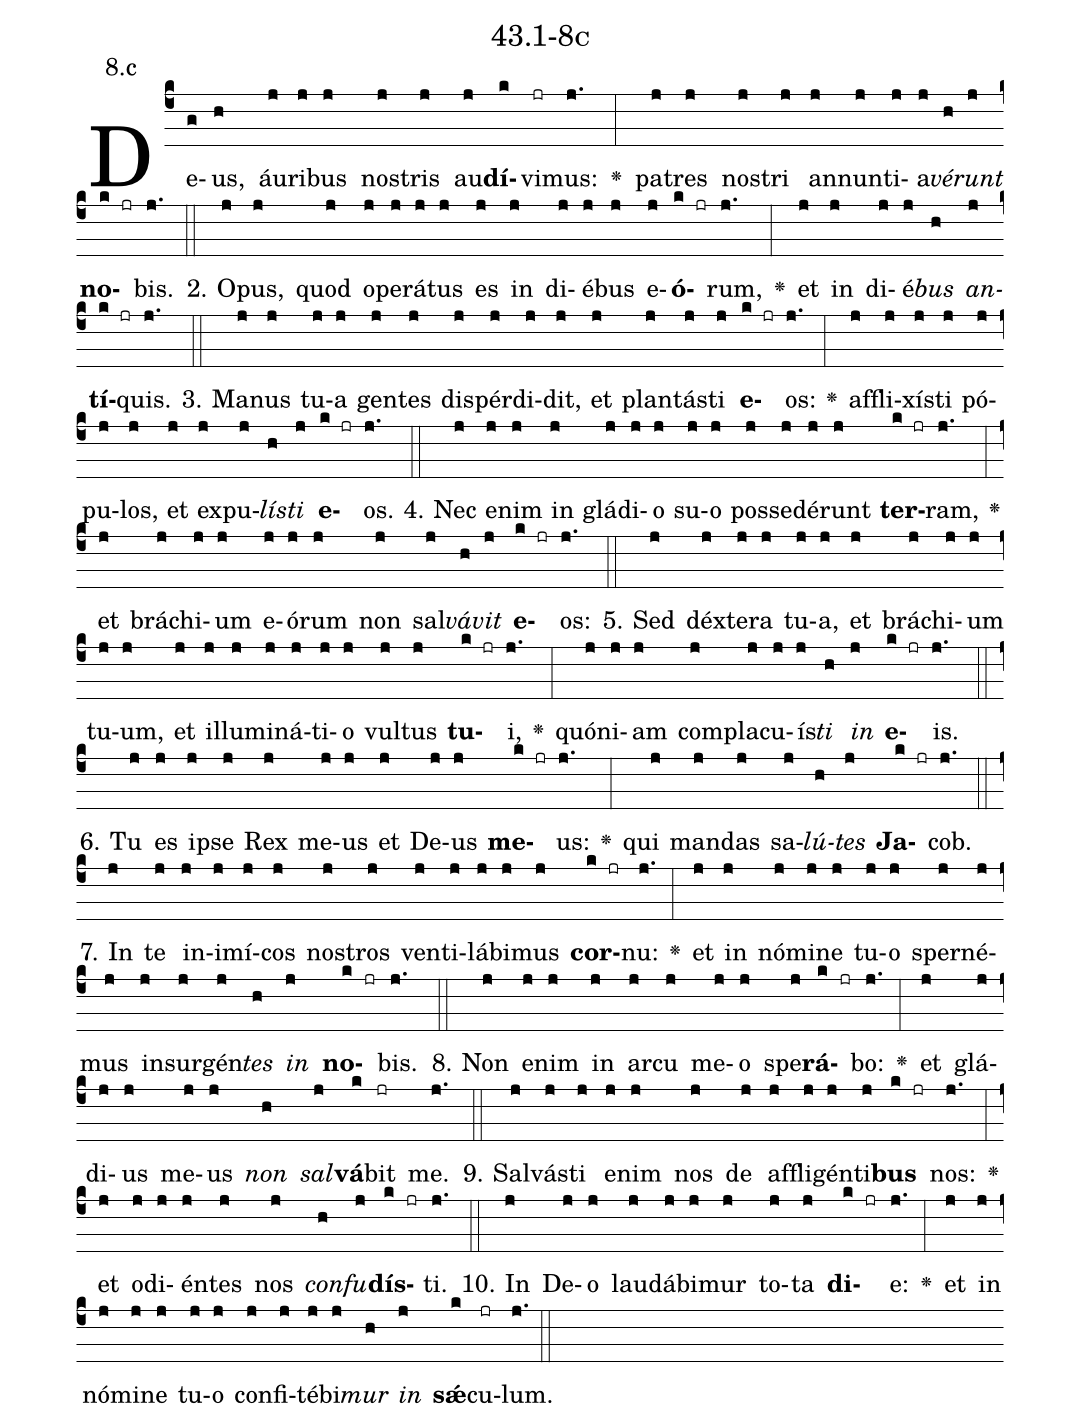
name: 43.1-8c;
annotation: 8.c;
%%
(c4)De(g)us,(h) áu(j)ri(j)bus(j) nos(j)tris(j) au(j)<b>dí</b>(k)vi(jr)mus:(j.) <v>\greheightstar</v>(:) pa(j)tres(j) nos(j)tri(j) an(j)nun(j)ti(j)a(j)<i>vé</i>(h)<i>runt</i>(j) <b>no</b>(k jr)bis.(j.) (::)
2. O(j)pus,(j) quod(j) o(j)pe(j)rá(j)tus(j) es(j) in(j) di(j)é(j)bus(j) e(j)<b>ó</b>(k jr)rum,(j.) <v>\greheightstar</v>(:) et(j) in(j) di(j)é(j)<i>bus</i>(h) <i>an</i>(j)<b>tí</b>(k jr)quis.(j.) (::)
3. Ma(j)nus(j) tu(j)a(j) gen(j)tes(j) dis(j)pér(j)di(j)dit,(j) et(j) plan(j)tás(j)ti(j) <b>e</b>(k jr)os:(j.) <v>\greheightstar</v>(:) af(j)fli(j)xís(j)ti(j) pó(j)pu(j)los,(j) et(j) ex(j)pu(j)<i>lís</i>(h)<i>ti</i>(j) <b>e</b>(k jr)os.(j.) (::)
4. Nec(j) e(j)nim(j) in(j) glá(j)di(j)o(j) su(j)o(j) pos(j)se(j)dé(j)runt(j) <b>ter</b>(k jr)ram,(j.) <v>\greheightstar</v>(:) et(j) brá(j)chi(j)um(j) e(j)ó(j)rum(j) non(j) sal(j)<i>vá</i>(h)<i>vit</i>(j) <b>e</b>(k jr)os:(j.) (::)
5. Sed(j) déx(j)te(j)ra(j) tu(j)a,(j) et(j) brá(j)chi(j)um(j) tu(j)um,(j) et(j) il(j)lu(j)mi(j)ná(j)ti(j)o(j) vul(j)tus(j) <b>tu</b>(k jr)i,(j.) <v>\greheightstar</v>(:) quón(j)i(j)am(j) com(j)pla(j)cu(j)ís(j)<i>ti</i>(h) <i>in</i>(j) <b>e</b>(k jr)is.(j.) (::)
6. Tu(j) es(j) ip(j)se(j) Rex(j) me(j)us(j) et(j) De(j)us(j) <b>me</b>(k jr)us:(j.) <v>\greheightstar</v>(:) qui(j) man(j)das(j) sa(j)<i>lú</i>(h)<i>tes</i>(j) <b>Ja</b>(k jr)cob.(j.) (::)
7. In(j) te(j) in(j)i(j)mí(j)cos(j) nos(j)tros(j) ven(j)ti(j)lá(j)bi(j)mus(j) <b>cor</b>(k jr)nu:(j.) <v>\greheightstar</v>(:) et(j) in(j) nó(j)mi(j)ne(j) tu(j)o(j) sper(j)né(j)mus(j) in(j)sur(j)gén(j)<i>tes</i>(h) <i>in</i>(j) <b>no</b>(k jr)bis.(j.) (::)
8. Non(j) e(j)nim(j) in(j) ar(j)cu(j) me(j)o(j) spe(j)<b>rá</b>(k jr)bo:(j.) <v>\greheightstar</v>(:) et(j) glá(j)di(j)us(j) me(j)us(j) <i>non</i>(h) <i>sal</i>(j)<b>vá</b>(k)bit(jr) me.(j.) (::)
9. Sal(j)vás(j)ti(j) e(j)nim(j) nos(j) de(j) af(j)fli(j)gén(j)ti(j)<b>bus</b>(k jr) nos:(j.) <v>\greheightstar</v>(:) et(j) o(j)di(j)én(j)tes(j) nos(j) <i>con</i>(h)<i>fu</i>(j)<b>dís</b>(k jr)ti.(j.) (::)
10. In(j) De(j)o(j) lau(j)dá(j)bi(j)mur(j) to(j)ta(j) <b>di</b>(k jr)e:(j.) <v>\greheightstar</v>(:) et(j) in(j) nó(j)mi(j)ne(j) tu(j)o(j) con(j)fi(j)té(j)bi(j)<i>mur</i>(h) <i>in</i>(j) <b>sǽ</b>(k)cu(jr)lum.(j.) (::)
